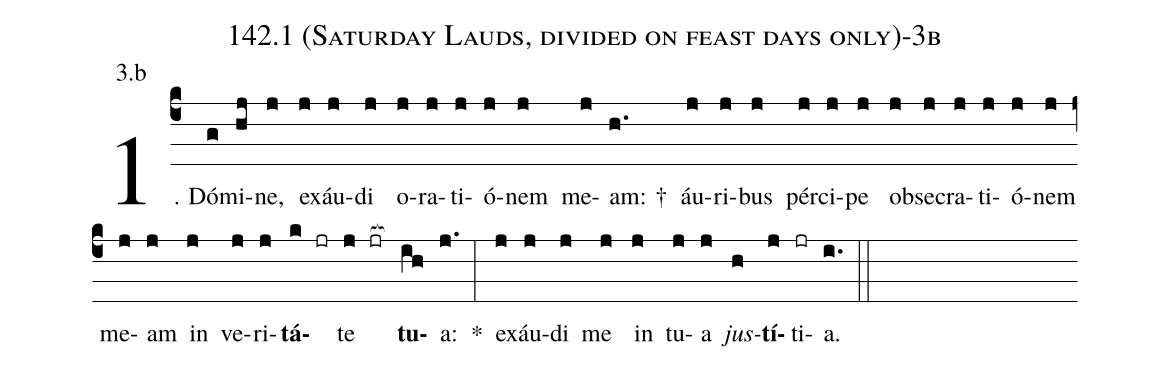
name: 142.1 (Saturday Lauds, divided on feast days only)-3b;
annotation: 3.b;
%%
(c4)1. Dó(g)mi(hj)ne,(j) ex(j)áu(j)di(j) o(j)ra(j)ti(j)ó(j)nem(j) me(j)am: †(h.) áu(j)ri(j)bus(j) pér(j)ci(j)pe(j) ob(j)se(j)cra(j)ti(j)ó(j)nem(j) me(j)am(j) in(j) ve(j)ri(j)<b>tá</b>(k jr)te(j jr[ocb:1{]) <b>tu</b>(ih[ocb:0}])a:(j.) *(:) ex(j)áu(j)di(j) me(j) in(j) tu(j)a(j) <i>jus</i>(h)<b>tí</b>(j)ti(jr)a.(i.) (::)
